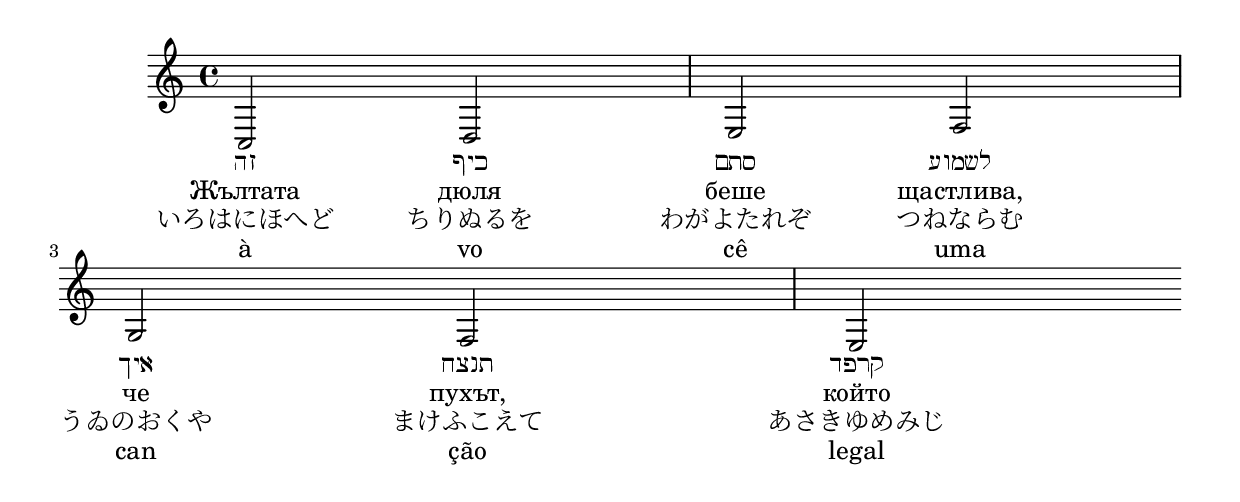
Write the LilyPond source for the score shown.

\version "2.7.32"

%% Edit this file using a Unicode aware editor, such as GVIM, GEDIT, Emacs

%{

You may have to install additional fonts.

Red Hat Fedora

    taipeifonts fonts-xorg-truetype ttfonts-ja fonts-arabic \
	 ttfonts-zh_CN fonts-ja fonts-hebrew 

Debian GNU/Linux

   apt-get install emacs-intl-fonts xfonts-intl-.* \
	ttf-kochi-gothic ttf-kochi-mincho

%} 

\header {

  texidoc = "Various scripts may be used for texts (like titles and
lyrics) introduced by entering them in UTF-8 encoding, and using a
Pango based backend. Depending on the fonts installed, this fragment
will render Japanese, Hebrew, Cyrillic and Portuguese.

"
  
}

japanese = \lyricmode {  
  いろはにほへど ちりぬるを
  わがよたれぞ  つねならむ
  うゐのおくや  まけふこえて
  あさきゆめみじ ゑひもせず 
 }


bulgarian = \lyricmode {
  Жълтата дюля беше щастлива, че пухът, който цъфна, замръзна като гьон.
}

hebrew = \lyricmode { 
  זה כיף סתם לשמוע איך תנצח קרפד עץ טוב בגן.
}

portuguese = \lyricmode { 
  à vo cê uma can ção legal
}


\relative  { 
  c2 d e f g f e
}
\addlyrics { \hebrew }
\addlyrics { \bulgarian }
\addlyrics { \japanese }
\addlyrics { \portuguese }
